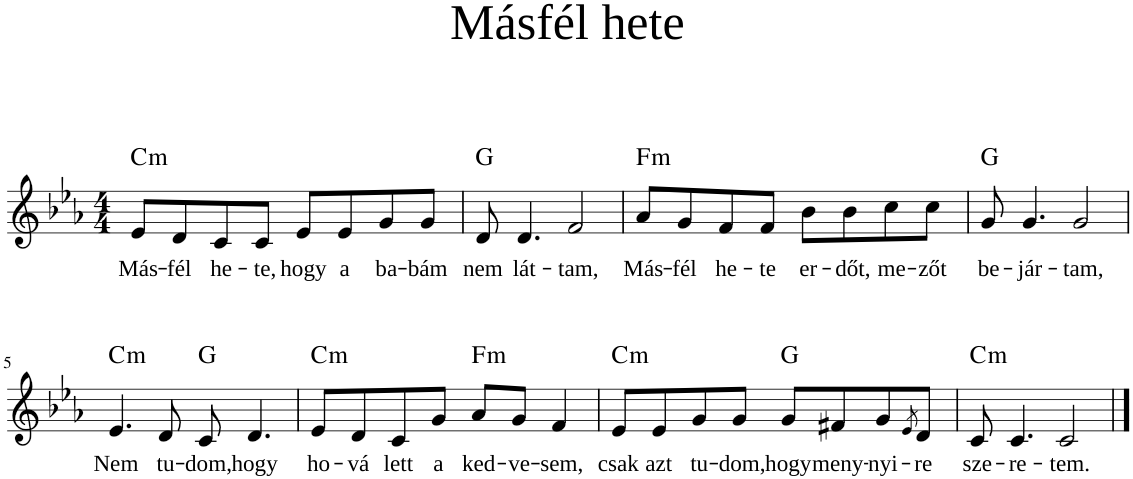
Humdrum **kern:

**kern	**text	**harte
*part1	*part1	*part1
*staff1	*staff1	*
*I"Voice	*	*
*clefG2	*	*
*k[b-e-a-]	*	*
*M4/4	*	*
=1	=1	=1
!	!LO:LY:b	!LO:H:kt=m
8e-/L	Más-	C:min
!	!LO:LY:b	!
8d/	-fél	.
!	!LO:LY:b	!
8c/	he-	.
!	!LO:LY:b	!
8c/J	-te,	.
!	!LO:LY:b	!
8e-/L	hogy	.
!	!LO:LY:b	!
8e-/	a	.
!	!LO:LY:b	!
8g/	ba-	.
!	!LO:LY:b	!
8g/J	-bám	.
=2	=2	=2
!	!LO:LY:b	!
8d/	nem	G:maj
!	!LO:LY:b	!
4.d/	lát-	.
!	!LO:LY:b	!
2f/	-tam,	.
=3	=3	=3
!	!LO:LY:b	!LO:H:kt=m
8a-/L	Más-	F:min
!	!LO:LY:b	!
8g/	-fél	.
!	!LO:LY:b	!
8f/	he-	.
!	!LO:LY:b	!
8f/J	-te	.
!	!LO:LY:b	!
8b-\L	er-	.
!	!LO:LY:b	!
8b-\	-dőt,	.
!	!LO:LY:b	!
8cc\	me-	.
!	!LO:LY:b	!
8cc\J	-zőt	.
=4	=4	=4
!	!LO:LY:b	!
8g/	be-	G:maj
!	!LO:LY:b	!
4.g/	-jár-	.
!	!LO:LY:b	!
2g/	-tam,	.
!!LO:LB:g=z
=5	=5	=5
!	!LO:LY:b	!LO:H:kt=m
4.e-/	Nem	C:min
!	!LO:LY:b	!
8d/	tu-	.
!	!LO:LY:b	!
8c/	-dom,	G:maj
!	!LO:LY:b	!
4.d/	hogy	.
=6	=6	=6
!	!LO:LY:b	!LO:H:kt=m
8e-/L	ho-	C:min
!	!LO:LY:b	!
8d/	-vá	.
!	!LO:LY:b	!
8c/	lett	.
!	!LO:LY:b	!
8g/J	a	.
!	!LO:LY:b	!LO:H:kt=m
8a-/L	ked-	F:min
!	!LO:LY:b	!
8g/J	-ve-	.
!	!LO:LY:b	!
4f/	-sem,	.
=7	=7	=7
!	!LO:LY:b	!LO:H:kt=m
8e-/L	csak	C:min
!	!LO:LY:b	!
8e-/	azt	.
!	!LO:LY:b	!
8g/	tu-	.
!	!LO:LY:b	!
8g/J	-dom,	.
!	!LO:LY:b	!
8g/L	hogy	G:maj
!	!LO:LY:b	!
8f#X/	meny-	.
!	!LO:LY:b	!
8g/	-nyi-	.
8qe-/	.	.
!	!LO:LY:b	!
8d/J	-re	.
=8	=8	=8
!	!LO:LY:b	!LO:H:kt=m
8c/	sze-	C:min
!	!LO:LY:b	!
4.c/	-re-	.
!	!LO:LY:b	!
2c/	-tem.	.
==	==	==
*-	*-	*-
